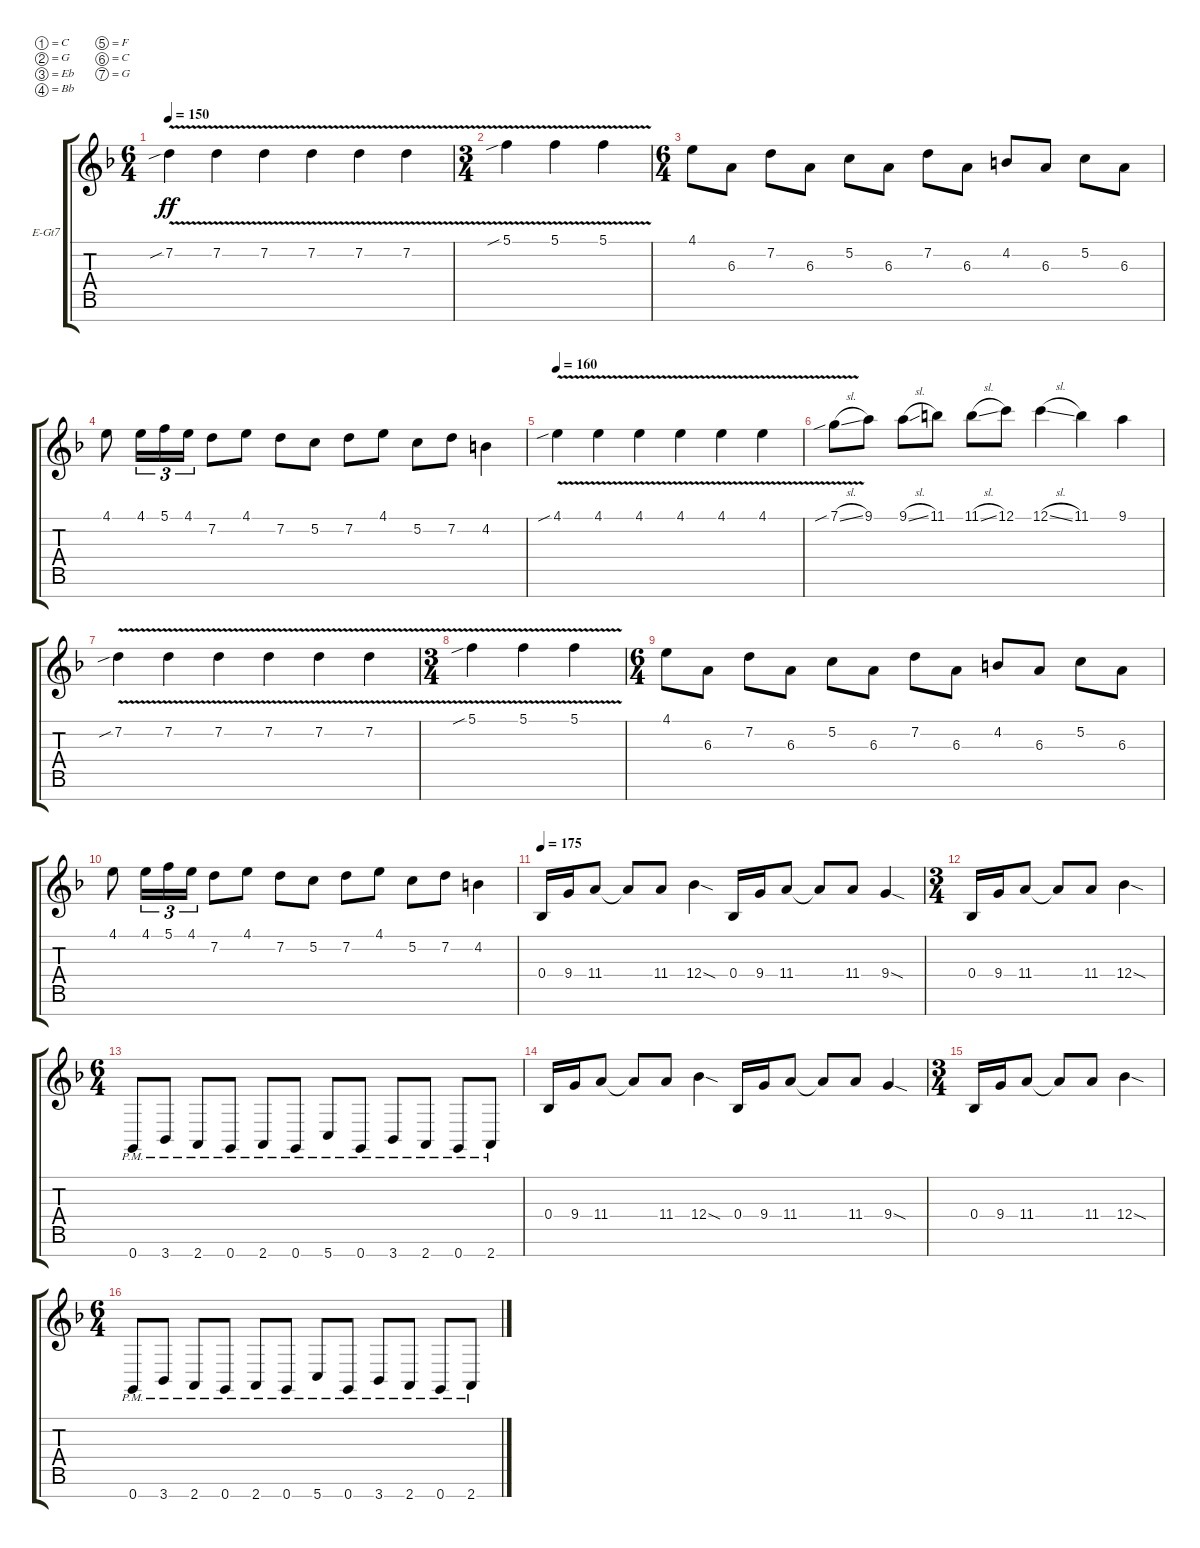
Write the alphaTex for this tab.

\defaultSystemsLayout 4
\bracketExtendMode groupsimilarinstruments
\firstSystemTrackNameOrientation horizontal
\otherSystemsTrackNameOrientation horizontal
\track ("Electric Guitar I" "E-Gt7") {instrument distortionguitar}
\staff {score tabs}
\tuning (C4 G3 Eb3 Bb2 F2 C2 G1)
\ts (6 4)
\tempo 150
\clef g2
\ks f
7.2{v sib}.4{dy ff} 7.2{v}.4 7.2{v}.4 7.2{v}.4 7.2{v}.4 7.2{v}.4 |
\ts (3 4)
5.1{v sib}.4 5.1{v}.4 5.1{v}.4 |
\ts (6 4)
4.1.8 6.3.8 7.2.8 6.3.8 5.2.8 6.3.8 7.2.8 6.3.8 4.2.8 6.3.8 5.2.8 6.3.8 |
4.1.8 4.1.16{tu (3 2)} 5.1.16{tu (3 2)} 4.1.16{tu (3 2)} 7.2.8 4.1.8 7.2.8 5.2.8 7.2.8 4.1.8 5.2.8 7.2.8 4.2.4 |
\tempo 160
4.1{v sib}.4 4.1{v}.4 4.1{v}.4 4.1{v}.4 4.1{v}.4 4.1{v}.4 |
7.1{v sib sl}.8 9.1.8 9.1{sl}.8 11.1.8 11.1{sl}.8 12.1.8 12.1{sl}.4 11.1.4 9.1.4 |
7.2{v sib}.4 7.2{v}.4 7.2{v}.4 7.2{v}.4 7.2{v}.4 7.2{v}.4 |
\ts (3 4)
5.1{v sib}.4 5.1{v}.4 5.1{v}.4 |
\ts (6 4)
4.1.8 6.3.8 7.2.8 6.3.8 5.2.8 6.3.8 7.2.8 6.3.8 4.2.8 6.3.8 5.2.8 6.3.8 |
4.1.8 4.1.16{tu (3 2)} 5.1.16{tu (3 2)} 4.1.16{tu (3 2)} 7.2.8 4.1.8 7.2.8 5.2.8 7.2.8 4.1.8 5.2.8 7.2.8 4.2.4 |
\tempo 175
0.4.16 9.4.16 11.4.8 11.4{t}.8 11.4.8 12.4{sod}.4 0.4.16 9.4.16 11.4.8 11.4{t}.8 11.4.8 9.4{sod}.4 |
\ts (3 4)
0.4.16 9.4.16 11.4.8 11.4{t}.8 11.4.8 12.4{sod}.4 |
\ts (6 4)
0.7{pm}.8 3.7{pm}.8 2.7{pm}.8 0.7{pm}.8 2.7{pm}.8 0.7{pm}.8 5.7{pm}.8 0.7{pm}.8 3.7{pm}.8 2.7{pm}.8 0.7{pm}.8 2.7{pm}.8 |
0.4.16 9.4.16 11.4.8 11.4{t}.8 11.4.8 12.4{sod}.4 0.4.16 9.4.16 11.4.8 11.4{t}.8 11.4.8 9.4{sod}.4 |
\ts (3 4)
0.4.16 9.4.16 11.4.8 11.4{t}.8 11.4.8 12.4{sod}.4 |
\ts (6 4)
0.7{pm}.8 3.7{pm}.8 2.7{pm}.8 0.7{pm}.8 2.7{pm}.8 0.7{pm}.8 5.7{pm}.8 0.7{pm}.8 3.7{pm}.8 2.7{pm}.8 0.7{pm}.8 2.7{pm}.8
